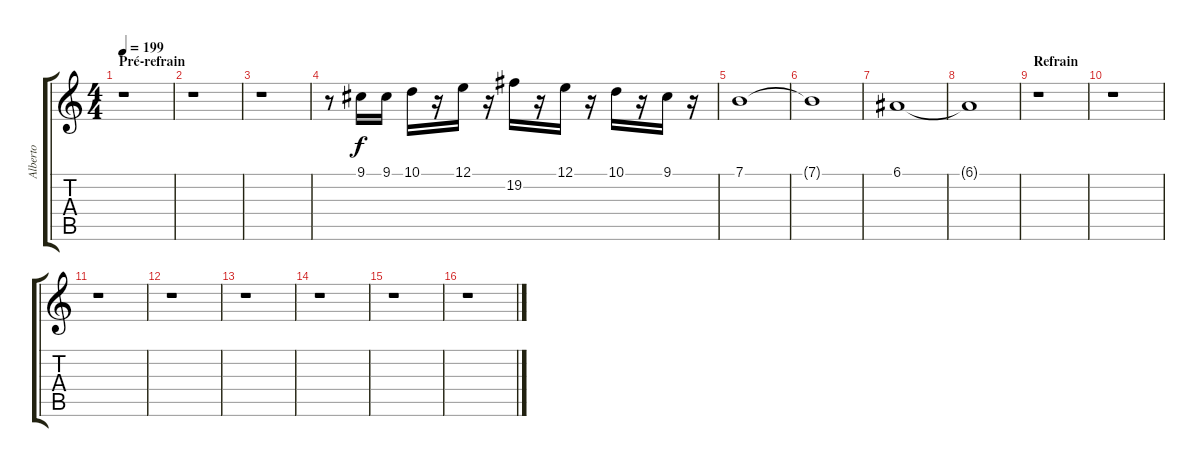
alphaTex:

\track ("Alberto" "Alberto") {instrument trumpet}
\staff {score tabs}
\tuning (E4 B3 G3 D3 A2 E2) {hide}
\ts (4 4)
\section ("" "Pré-refrain")
\tempo 199
\clef g2
\ks c
r.1{dy ff} |
r.1 |
r.1 |
r.8 9.1.16{dy f} 9.1.16 10.1.16 r.16 12.1.16 r.16 19.2.16 r.16 12.1.16 r.16 10.1.16 r.16 9.1.16 r.16 |
7.1.1 |
7.1{t}.1 |
6.1.1 |
6.1{t}.1 |
\section ("" "Refrain")
r.1 |
r.1 |
r.1 |
r.1 |
r.1 |
r.1 |
r.1 |
r.1
